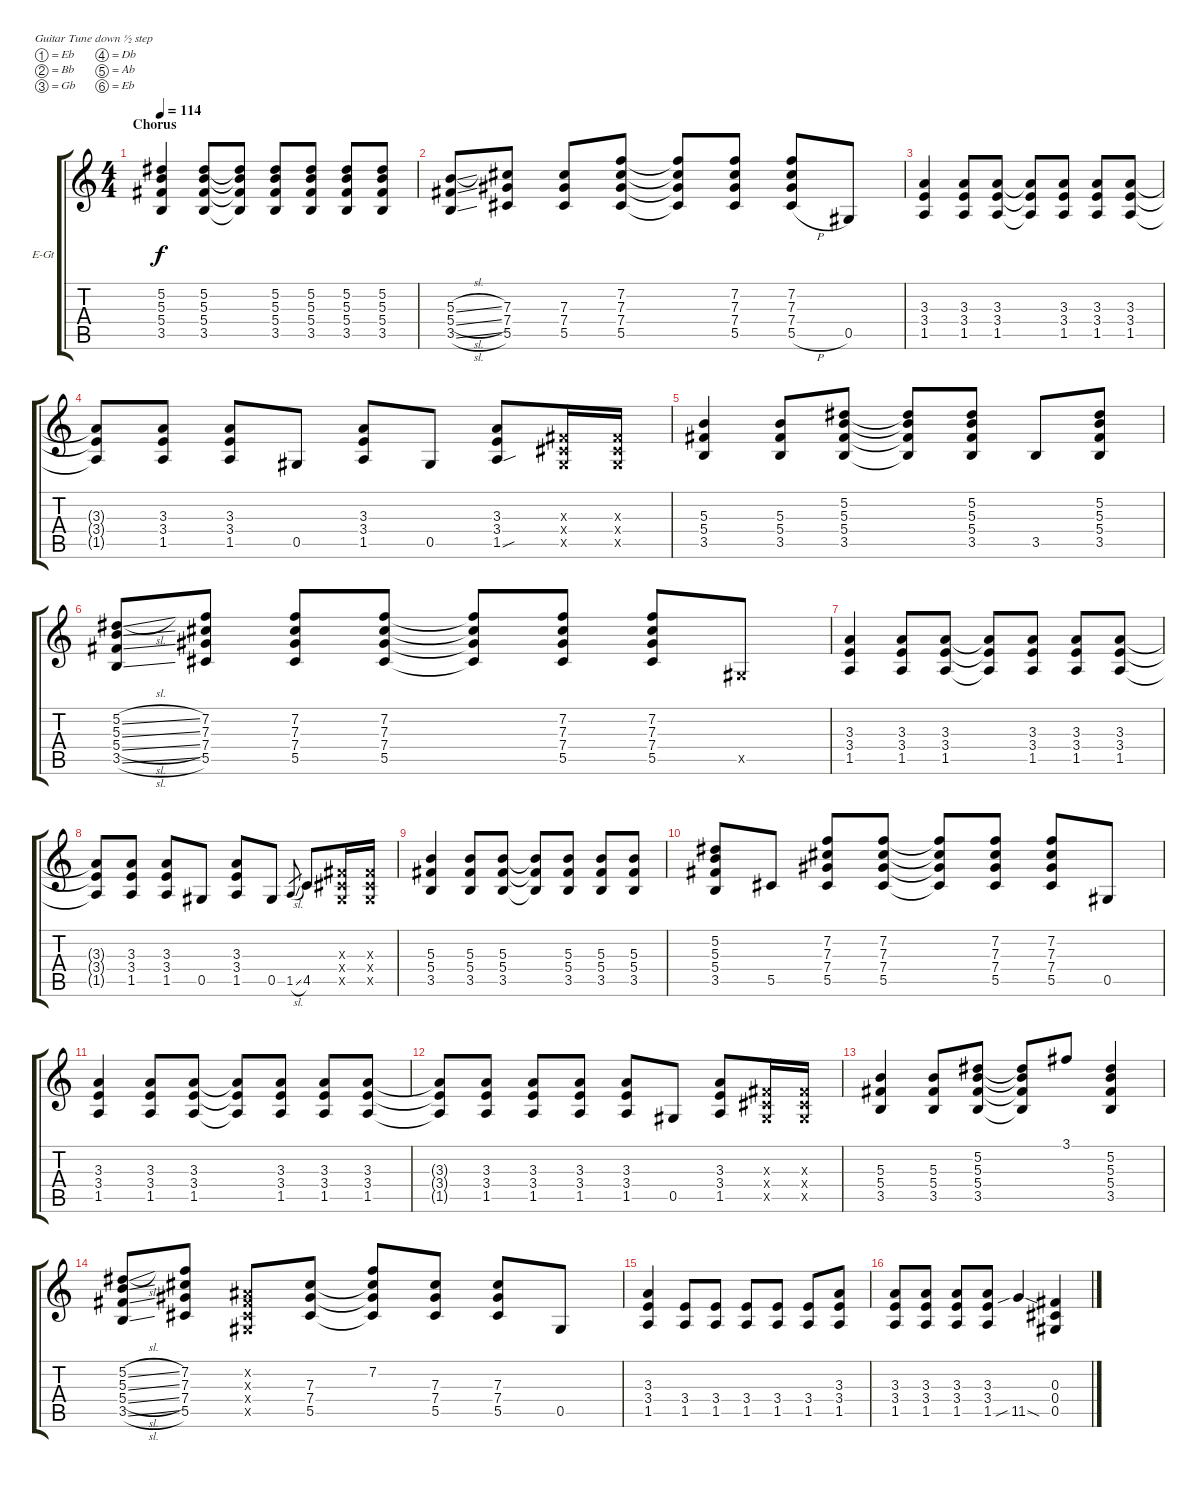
\defaultSystemsLayout 4
\bracketExtendMode groupsimilarinstruments
\firstSystemTrackNameOrientation horizontal
\otherSystemsTrackNameOrientation horizontal
\track ("Electric Guitar" "E-Gt") {instrument electricguitarclean}
\staff {score tabs}
\tuning (Eb4 Bb3 Gb3 Db3 Ab2 Eb2)
\ts (4 4)
\section ("" "Chorus")
\tempo 114
\clef g2
\scale
0.960908
\ks c
(3.5 5.4 5.3 5.2).4{dy f} (3.5 5.4 5.3 5.2).8 (3.5{t} 5.4{t} 5.3{t} 5.2{t}).8 (3.5 5.4 5.3 5.2).8 (3.5 5.4 5.3 5.2).8 (3.5 5.4 5.3 5.2).8 (3.5 5.4 5.3 5.2).8 |
\scale
1.07818 (3.5{sl} 5.4{sl} 5.3{sl}).8 (5.5 7.4 7.3).8 (5.5 7.4 7.3).8 (5.5 7.4 7.3 7.2).8 (5.5{t} 7.4{t} 7.3{t} 7.2{t}).8 (5.5 7.4 7.3 7.2).8 (5.5{h} 7.4 7.3 7.2).8 0.5.8 |
\scale
0.960908 (1.5 3.4 3.3).4 (1.5 3.4 3.3).8 (1.5 3.4 3.3).8 (1.5{t} 3.4{t} 3.3{t}).8 (1.5 3.4 3.3).8 (1.5 3.4 3.3).8 (1.5 3.4 3.3).8 |
\scale
0.960908 (1.5{t} 3.4{t} 3.3{t}).8 (1.5 3.4 3.3).8 (1.5 3.4 3.3).8 0.5.8 (1.5 3.4 3.3).8 0.5.8 (1.5{sou} 3.4 3.3).8 (0.5{x} 0.4{x} 0.3{x}).16 (0.3{x} 0.4{x} 0.5{x}).16 |
\scale
1.07818 (3.5 5.4 5.3).4 (3.5 5.4 5.3).8 (3.5 5.4 5.3 5.2).8 (3.5{t} 5.4{t} 5.3{t} 5.2{t}).8 (3.5 5.4 5.3 5.2).8 3.5.8 (3.5 5.4 5.3 5.2).8 |
\scale
0.960908 (3.5{sl} 5.4{sl} 5.3{sl} 5.2{sl}).8 (5.5 7.4 7.3 7.2).8 (5.5 7.4 7.3 7.2).8 (5.5 7.4 7.3 7.2).8 (5.5{t} 7.4{t} 7.3{t} 7.2{t}).8 (5.5 7.4 7.3 7.2).8 (5.5 7.4 7.3 7.2).8 0.5{x}.8 |
\scale
0.960908 (1.5 3.4 3.3).4 (1.5 3.4 3.3).8 (1.5 3.4 3.3).8 (1.5{t} 3.4{t} 3.3{t}).8 (1.5 3.4 3.3).8 (1.5 3.4 3.3).8 (1.5 3.4 3.3).8 |
\scale
1.07818 (1.5{t} 3.4{t} 3.3{t}).8 (1.5 3.4 3.3).8 (1.5 3.4 3.3).8 0.5.8 (1.5 3.4 3.3).8 0.5.8 1.5{sl}.8{gr} 4.5.8 (0.5{x} 0.4{x} 0.3{x}).16 (0.3{x} 0.4{x} 0.5{x}).16 |
\scale
0.960908 (3.5 5.4 5.3).4 (3.5 5.4 5.3).8 (3.5 5.4 5.3).8 (3.5{t} 5.4{t} 5.3{t}).8 (3.5 5.4 5.3).8 (3.5 5.4 5.3).8 (3.5 5.4 5.3).8 |
\scale
0.960908 (3.5 5.4 5.3 5.2).8 5.5.8 (5.5 7.3 7.4 7.2).8 (5.5 7.3 7.4 7.2).8 (5.5{t} 7.3{t} 7.4{t} 7.2{t}).8 (5.5 7.3 7.4 7.2).8 (5.5 7.3 7.4 7.2).8 0.5.8 |
\scale
1.07818 (1.5 3.4 3.3).4 (1.5 3.4 3.3).8 (1.5 3.4 3.3).8 (1.5{t} 3.4{t} 3.3{t}).8 (1.5 3.4 3.3).8 (1.5 3.4 3.3).8 (1.5 3.4 3.3).8 |
\scale
0.960908 (1.5{t} 3.4{t} 3.3{t}).8 (1.5 3.4 3.3).8 (1.5 3.4 3.3).8 (1.5 3.4 3.3).8 (1.5 3.4 3.3).8 0.5.8 (1.5 3.4 3.3).8 (0.4{x} 0.3{x} 0.5{x}).16 (0.5{x} 0.4{x} 0.3{x}).16 |
\scale
0.960908 (3.5 5.4 5.3).4 (5.4 5.3 3.5).8 (3.5 5.4 5.3 5.2).8 (5.2{t} 5.3{t} 5.4{t} 3.5{t}).8 3.1.8 (3.5 5.4 5.3 5.2).4 |
\scale
1.07818 (3.5{sl} 5.4{sl} 5.3{sl} 5.2{sl}).8 (7.3 7.2 7.4 5.5).8 (0.5{x} 0.4{x} 0.3{x} 0.2{x}).8 (5.5 7.4 7.3).8 (7.2 5.5{t} 7.4{t} 7.3{t}).8 (5.5 7.4 7.3).8 (5.5 7.4 7.3).8 0.5.8 |
\scale
0.960908 (1.5 3.4 3.3).4 (1.5 3.4).8 (1.5 3.4).8 (1.5 3.4).8 (1.5 3.4).8 (1.5 3.4).8 (1.5 3.4 3.3).8 |
\scale
0.960908 (1.5 3.4 3.3).8 (1.5 3.4 3.3).8 (1.5 3.4 3.3).8 (1.5 3.4 3.3).8 11.5{sib sod}.4 (0.4 0.5 0.3).4
